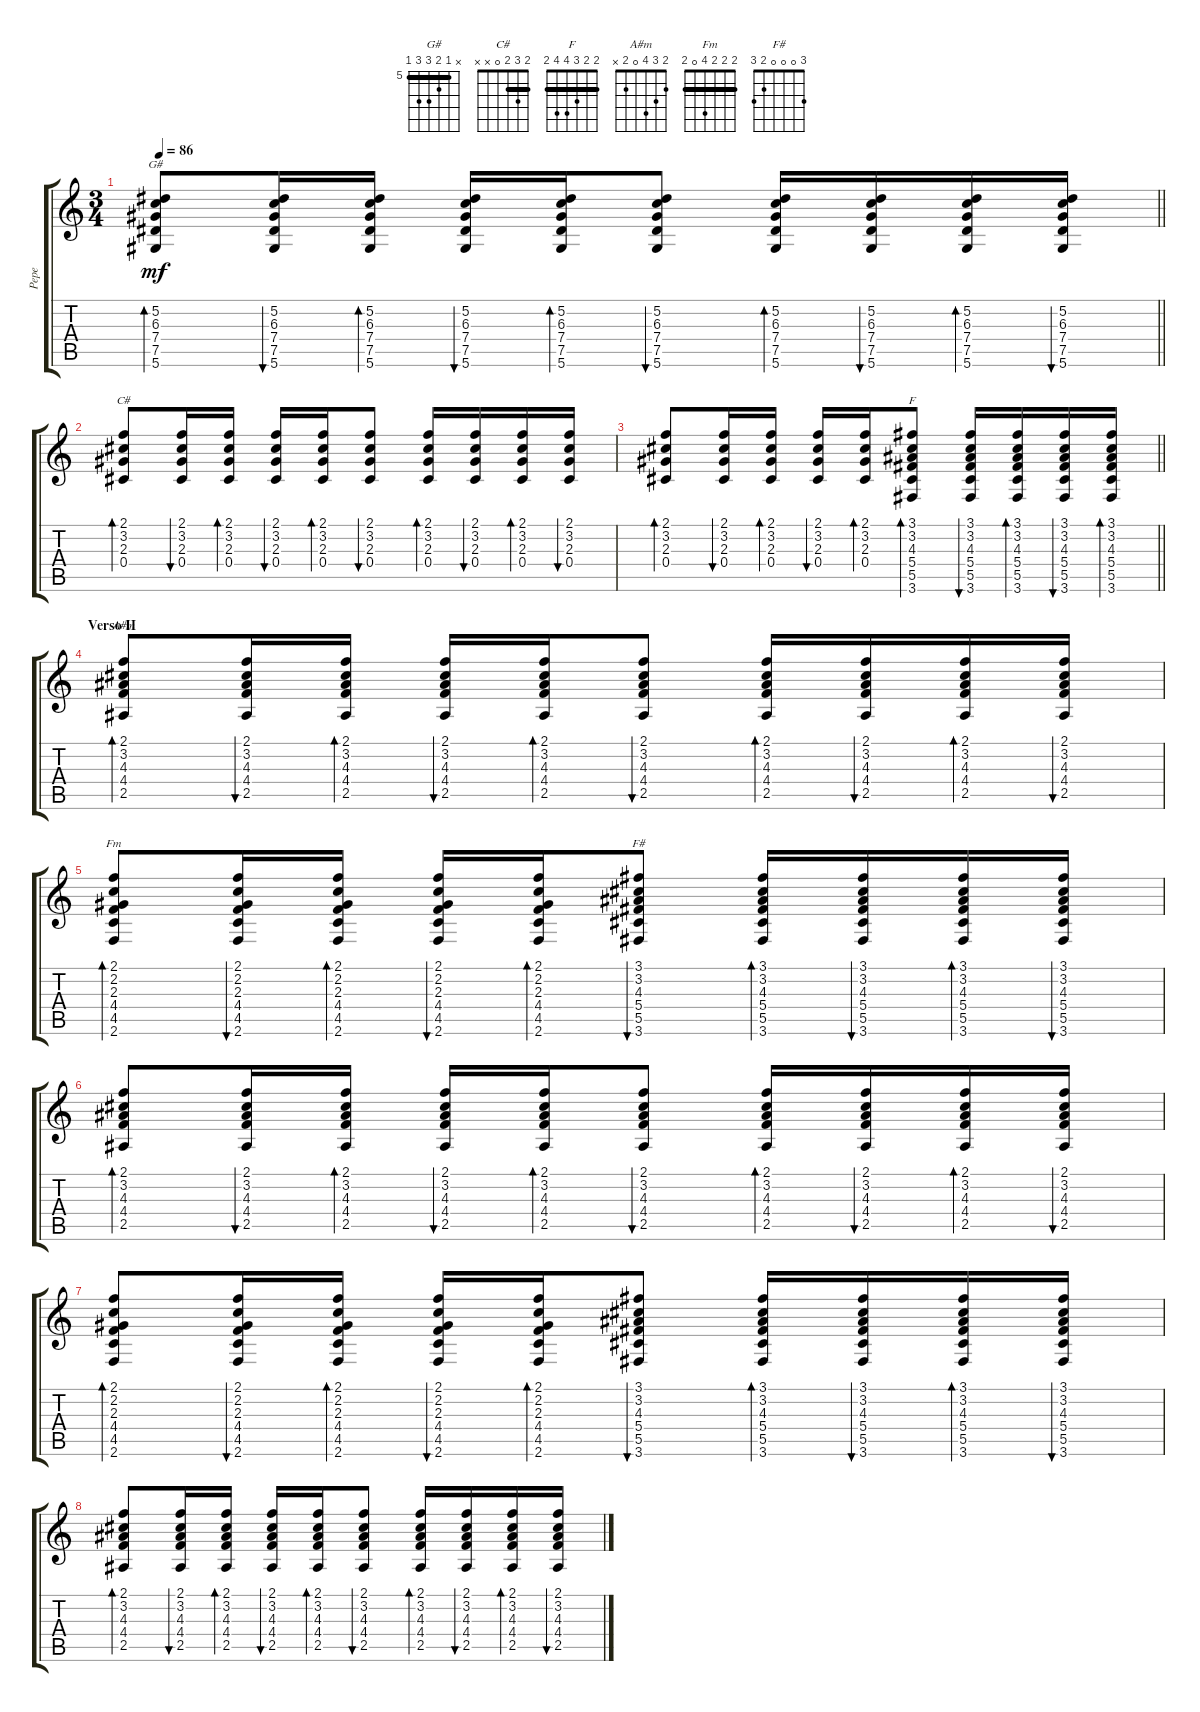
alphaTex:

\track ("Pepe" "Pepe") {instrument acousticguitarsteel}
\staff {score tabs}
\tuning (Eb4 Bb3 Gb3 Db3 Ab2 Eb2) {hide}
\chord ("G#" x 5 6 7 7 5) {firstfret 5 barre 5}
\chord ("C#" 2 3 2 0 x x) {barre 2}
\chord ("F" 2 2 3 4 4 2) {barre 2}
\chord ("A#m" 2 3 4 0 2 x)
\chord ("Fm" 2 2 2 4 0 2) {barre 2}
\chord ("F#" 3 0 0 0 2 3)
\ts (3 4)
\tempo 86
\clef g2
\barLineRight lightlight
\ks c
(5.2 6.3 7.4 7.5 5.6).8{bd 30 ch "G#" dy mf} (5.2 6.3 7.4 7.5 5.6).16{bu 30} (5.2 6.3 7.4 7.5 5.6).16{bd 30} (5.2 6.3 7.4 7.5 5.6).16{bu 30} (5.2 6.3 7.4 7.5 5.6).16{bd 30} (5.2 6.3 7.4 7.5 5.6).8{bu 30} (5.2 6.3 7.4 7.5 5.6).16{bd 30} (5.2 6.3 7.4 7.5 5.6).16{bu 30} (5.2 6.3 7.4 7.5 5.6).16{bd 30} (5.2 6.3 7.4 7.5 5.6).16{bu 30} |
(2.1 3.2 2.3 0.4).8{bd 30 ch "C#"} (2.1 3.2 2.3 0.4).16{bu 30} (2.1 3.2 2.3 0.4).16{bd 30} (2.1 3.2 2.3 0.4).16{bu 30} (2.1 3.2 2.3 0.4).16{bd 30} (2.1 3.2 2.3 0.4).8{bu 30} (2.1 3.2 2.3 0.4).16{bd 30} (2.1 3.2 2.3 0.4).16{bu 30} (2.1 3.2 2.3 0.4).16{bd 30} (2.1 3.2 2.3 0.4).16{bu 30} |
\barLineRight lightlight
(2.1 3.2 2.3 0.4).8{bd 30} (2.1 3.2 2.3 0.4).16{bu 30} (2.1 3.2 2.3 0.4).16{bd 30} (2.1 3.2 2.3 0.4).16{bu 30} (2.1 3.2 2.3 0.4).16{bd 30} (3.1 3.2 4.3 5.4 5.5 3.6).8{bd 30 ch "F"} (3.1 3.2 4.3 5.4 5.5 3.6).16{bu 30} (3.1 3.2 4.3 5.4 5.5 3.6).16{bd 30} (3.1 3.2 4.3 5.4 5.5 3.6).16{bu 30} (3.1 3.2 4.3 5.4 5.5 3.6).16{bd 30} |
\section ("" "Verso II")
(2.1 3.2 4.3 4.4 2.5).8{bd 30 ch "A#m"} (2.1 3.2 4.3 4.4 2.5).16{bu 30} (2.1 3.2 4.3 4.4 2.5).16{bd 30} (2.1 3.2 4.3 4.4 2.5).16{bu 30} (2.1 3.2 4.3 4.4 2.5).16{bd 30} (2.1 3.2 4.3 4.4 2.5).8{bu 30} (2.1 3.2 4.3 4.4 2.5).16{bd 30} (2.1 3.2 4.3 4.4 2.5).16{bu 30} (2.1 3.2 4.3 4.4 2.5).16{bd 30} (2.1 3.2 4.3 4.4 2.5).16{bu 30} |
(2.1 2.2 2.3 4.4 4.5 2.6).8{bd 30 ch "Fm"} (2.1 2.2 2.3 4.4 4.5 2.6).16{bu 30} (2.1 2.2 2.3 4.4 4.5 2.6).16{bd 30} (2.1 2.2 2.3 4.4 4.5 2.6).16{bu 30} (2.1 2.2 2.3 4.4 4.5 2.6).16{bd 30} (3.1 3.2 4.3 5.4 5.5 3.6).8{bu 30 ch "F#"} (3.1 3.2 4.3 5.4 5.5 3.6).16{bd 30} (3.1 3.2 4.3 5.4 5.5 3.6).16{bu 30} (3.1 3.2 4.3 5.4 5.5 3.6).16{bd 30} (3.1 3.2 4.3 5.4 5.5 3.6).16{bu 30} |
(2.1 3.2 4.3 4.4 2.5).8{bd 30} (2.1 3.2 4.3 4.4 2.5).16{bu 30} (2.1 3.2 4.3 4.4 2.5).16{bd 30} (2.1 3.2 4.3 4.4 2.5).16{bu 30} (2.1 3.2 4.3 4.4 2.5).16{bd 30} (2.1 3.2 4.3 4.4 2.5).8{bu 30} (2.1 3.2 4.3 4.4 2.5).16{bd 30} (2.1 3.2 4.3 4.4 2.5).16{bu 30} (2.1 3.2 4.3 4.4 2.5).16{bd 30} (2.1 3.2 4.3 4.4 2.5).16{bu 30} |
(2.1 2.2 2.3 4.4 4.5 2.6).8{bd 30} (2.1 2.2 2.3 4.4 4.5 2.6).16{bu 30} (2.1 2.2 2.3 4.4 4.5 2.6).16{bd 30} (2.1 2.2 2.3 4.4 4.5 2.6).16{bu 30} (2.1 2.2 2.3 4.4 4.5 2.6).16{bd 30} (3.1 3.2 4.3 5.4 5.5 3.6).8{bu 30} (3.1 3.2 4.3 5.4 5.5 3.6).16{bd 30} (3.1 3.2 4.3 5.4 5.5 3.6).16{bu 30} (3.1 3.2 4.3 5.4 5.5 3.6).16{bd 30} (3.1 3.2 4.3 5.4 5.5 3.6).16{bu 30} |
(2.1 3.2 4.3 4.4 2.5).8{bd 30} (2.1 3.2 4.3 4.4 2.5).16{bu 30} (2.1 3.2 4.3 4.4 2.5).16{bd 30} (2.1 3.2 4.3 4.4 2.5).16{bu 30} (2.1 3.2 4.3 4.4 2.5).16{bd 30} (2.1 3.2 4.3 4.4 2.5).8{bu 30} (2.1 3.2 4.3 4.4 2.5).16{bd 30} (2.1 3.2 4.3 4.4 2.5).16{bu 30} (2.1 3.2 4.3 4.4 2.5).16{bd 30} (2.1 3.2 4.3 4.4 2.5).16{bu 30}
